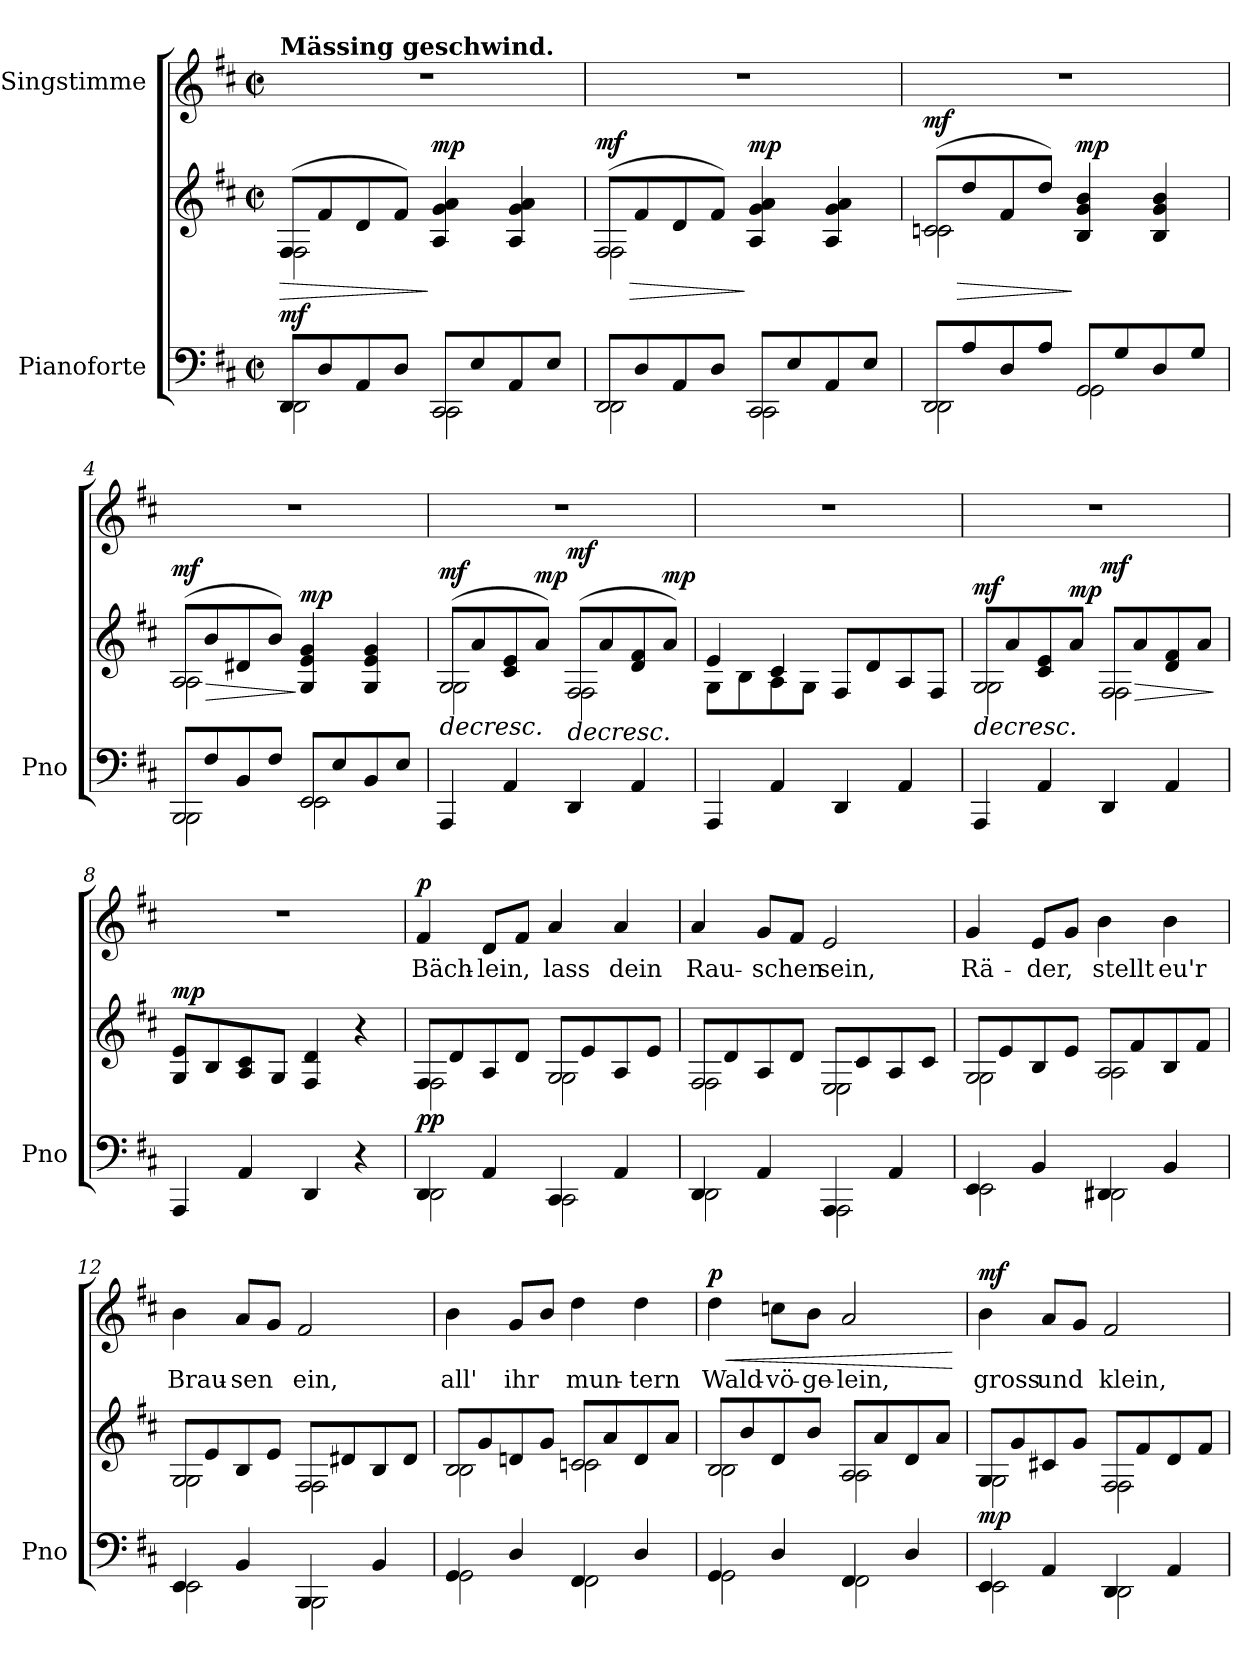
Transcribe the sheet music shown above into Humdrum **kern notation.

**kern	**kern	**dynam	**kern	**text	**dynam
*part2	*part2	*part2	*part1	*part1	*part1
*staff3	*staff2	*staff2/3	*staff1	*staff1	*staff1
*I"Pianoforte	*	*	*I"Singstimme	*	*
*I'Pno	*	*	*	*	*
*clefF4	*clefG2	*	*clefG2	*	*
*k[f#c#]	*k[f#c#]	*	*k[f#c#]	*	*
*M2/2	*M2/2	*	*M2/2	*	*
*met(c|)	*met(c|)	*	*met(c|)	*	*
=1	=1	=1	=1	=1	=1
!	!	!	!LO:TX:a:B:t=Mässing geschwind.	!	!
!LO:N:head=open	!LO:N:head=open	!LO:HP:b	!	!	!
*^	*^	*	*	*	*
!	!	!	!	!LO:DY:n=1:a=2	!	!	!
8DD/L	2DD\	(>8F#/L	2F#\	> mf	1r	.	.
8D/	.	8f#/	.	.	.	.	.
8AA/	.	8d/	.	.	.	.	.
8D/J	.	8f#/J)	.	.	.	.	.
!LO:N:head=open	!	!	!	!LO:DY:n=2:a	!	!	!
8CC#/L	2CC#\	4A/ 4g/ 4a/	2ryy	] mp	.	.	.
8E/	.	.	.	.	.	.	.
8AA/	.	4A/ 4g/ 4a/	.	.	.	.	.
8E/J	.	.	.	.	.	.	.
=2	=2	=2	=2	=2	=2	=2	=2
!LO:N:head=open	!	!LO:N:head=open	!	!LO:HP:b	!	!	!
!	!	!	!	!LO:DY:n=1:a	!	!	!
8DD/L	2DD\	(>8F#/L	2F#\	> mf	1r	.	.
8D/	.	8f#/	.	.	.	.	.
8AA/	.	8d/	.	.	.	.	.
8D/J	.	8f#/J)	.	.	.	.	.
!LO:N:head=open	!	!	!	!LO:DY:n=2:a	!	!	!
8CC#/L	2CC#\	4A/ 4g/ 4a/	2ryy	] mp	.	.	.
8E/	.	.	.	.	.	.	.
8AA/	.	4A/ 4g/ 4a/	.	.	.	.	.
8E/J	.	.	.	.	.	.	.
=3	=3	=3	=3	=3	=3	=3	=3
!LO:N:head=open	!	!LO:N:head=open	!	!LO:HP:b	!	!	!
!	!	!	!	!LO:DY:n=1:a	!	!	!
8DD/L	2DD\	(>8cn/L	2c\	> mf	1r	.	.
8A/	.	8dd/	.	.	.	.	.
8D/	.	8f#/	.	.	.	.	.
8A/J	.	8dd/J)	.	.	.	.	.
!LO:N:head=open	!	!	!	!LO:DY:n=2:a	!	!	!
8GG/L	2GG\	4B/ 4g/ 4b/	2ryy	] mp	.	.	.
8G/	.	.	.	.	.	.	.
8D/	.	4B/ 4g/ 4b/	.	.	.	.	.
8G/J	.	.	.	.	.	.	.
=4	=4	=4	=4	=4	=4	=4	=4
!LO:N:head=open	!	!LO:N:head=open	!	!LO:HP:b	!	!	!
!	!	!	!	!LO:DY:n=1:a	!	!	!
8BBB/L	2BBB\	(>8A/L	2A\	> mf	1r	.	.
8F#/	.	8b/	.	.	.	.	.
8BB/	.	8d#X/	.	.	.	.	.
8F#/J	.	8b/J)	.	.	.	.	.
!LO:N:head=open	!	!	!	!LO:DY:n=2:a	!	!	!
8EE/L	2EE\	4G/ 4e/ 4g/	2ryy	] mp	.	.	.
8E/	.	.	.	.	.	.	.
8BB/	.	4G/ 4e/ 4g/	.	.	.	.	.
8E/J	.	.	.	.	.	.	.
*v	*v	*	*	*	*	*	*
=5	=5	=5	=5	=5	=5	=5
!	!LO:N:head=open	!	!LO:HP:b	!	!	!
!	!	!	!LO:DY:n=1:a	!	!	!
4AAA/	(>8G/L	2G\	> mf	1r	.	.
.	8a/	.	.	.	.	.
4AA/	8c#/ 8e/	.	.	.	.	.
!	!	!	!LO:DY:n=2:a	!	!	!
.	8a/J)	.	mp	.	.	.
!	!LO:N:head=open	!	!LO:HP:n=1:b	!	!	!
!	!	!	!LO:DY:n=3:a	!	!	!
4DD/	(>8F#/L	2F#\	] > mf	.	.	.
.	8a/	.	.	.	.	.
4AA/	8d/ 8f#/	.	.	.	.	.
!	!	!	!LO:DY:n=4:a	!	!	!
.	8a/J)	.	mp	.	.	.
*	*v	*v	*	*	*	*
.	.	]	.	.	.
!!LO:LB:g=z
=6	=6	=6	=6	=6	=6
*	*^	*	*	*	*
4AAA/	4e/	8G\L	.	1r	.	.
.	.	8B\	.	.	.	.
4AA/	4c#/	8A\	.	.	.	.
.	.	8G\J	.	.	.	.
4DD/	8F#/L	2ryy	.	.	.	.
.	8d/	.	.	.	.	.
4AA/	8A/	.	.	.	.	.
.	8F#/J	.	.	.	.	.
=7	=7	=7	=7	=7	=7	=7
!	!LO:N:head=open	!	!LO:HP:b	!	!	!
!	!	!	!LO:DY:n=1:a	!	!	!
4AAA/	8G/L	2G\	> mf	1r	.	.
.	8a/	.	.	.	.	.
4AA/	8c#/ 8e/	.	.	.	.	.
!	!	!	!LO:DY:n=2:a	!	!	!
.	8a/J	.	mp	.	.	.
!	!LO:N:head=open	!	!LO:HP:n=1:b	!	!	!
!	!	!	!LO:DY:n=3:a	!	!	!
4DD/	8F#/L	2F#\	] > mf	.	.	.
.	8a/	.	.	.	.	.
4AA/	8d/ 8f#/	.	.	.	.	.
.	8a/J	.	.	.	.	.
*	*v	*v	*	*	*	*
.	.	]	.	.	.
=8	=8	=8	=8	=8	=8
!	!	!LO:DY:a	!	!	!
4AAA/	8G/ 8e/L	mp	1r	.	.
.	8B/	.	.	.	.
4AA/	8A/ 8c#/	.	.	.	.
.	8G/J	.	.	.	.
4DD/	4F#/ 4d/	.	.	.	.
4r	4r	.	.	.	.
=9	=9	=9	=9	=9	=9
*^	*	*	*	*	*
!	!	!LO:N:head=open	!LO:DY:a=2	!	!LO:LY:b	!LO:DY:a
*	*	*^	*	*	*	*
4DD/	2DD\	8F#/L	2F#\	pp	4f#/	Bäch-	p
.	.	8d/	.	.	.	.	.
!	!	!	!	!	!	!LO:LY:b	!
4AA/	.	8A/	.	.	8d/L	-lein,	.
.	.	8d/J	.	.	8f#/J	.	.
!	!	!LO:N:head=open	!	!	!	!LO:LY:b	!
4CC#/	2CC#\	8G/L	2G\	.	4a/	lass	.
.	.	8e/	.	.	.	.	.
!	!	!	!	!	!	!LO:LY:b	!
4AA/	.	8A/	.	.	4a/	dein	.
.	.	8e/J	.	.	.	.	.
=10	=10	=10	=10	=10	=10	=10	=10
!	!	!LO:N:head=open	!	!	!	!LO:LY:b	!
4DD/	2DD\	8F#/L	2F#\	.	4a/	Rau-	.
.	.	8d/	.	.	.	.	.
!	!	!	!	!	!	!LO:LY:b	!
4AA/	.	8A/	.	.	8g/L	-schen	.
.	.	8d/J	.	.	8f#/J	.	.
!	!	!LO:N:head=open	!	!	!	!LO:LY:b	!
4AAA/	2AAA\	8E/L	2E\	.	2e/	sein,	.
.	.	8c#/	.	.	.	.	.
4AA/	.	8A/	.	.	.	.	.
.	.	8c#/J	.	.	.	.	.
=11	=11	=11	=11	=11	=11	=11	=11
!	!	!LO:N:head=open	!	!	!	!LO:LY:b	!
4EE/	2EE\	8G/L	2G\	.	4g/	Rä-	.
.	.	8e/	.	.	.	.	.
!	!	!	!	!	!	!LO:LY:b	!
4BB/	.	8B/	.	.	8e/L	-der,	.
.	.	8e/J	.	.	8g/J	.	.
!	!	!LO:N:head=open	!	!	!	!LO:LY:b	!
4DD#X/	2DD#\	8A/L	2A\	.	4b\	stellt	.
.	.	8f#/	.	.	.	.	.
!	!	!	!	!	!	!LO:LY:b	!
4BB/	.	8B/	.	.	4b\	eu'r	.
.	.	8f#/J	.	.	.	.	.
!!LO:LB:g=z
=12	=12	=12	=12	=12	=12	=12	=12
!	!	!LO:N:head=open	!	!	!	!LO:LY:b	!
4EE/	2EE\	8G/L	2G\	.	4b\	Brau-	.
.	.	8e/	.	.	.	.	.
!	!	!	!	!	!	!LO:LY:b	!
4BB/	.	8B/	.	.	8a/L	-sen	.
.	.	8e/J	.	.	8g/J	.	.
!	!	!LO:N:head=open	!	!	!	!LO:LY:b	!
4BBB/	2BBB\	8F#/L	2F#\	.	2f#/	ein,	.
.	.	8d#X/	.	.	.	.	.
4BB/	.	8B/	.	.	.	.	.
.	.	8d#/J	.	.	.	.	.
=13	=13	=13	=13	=13	=13	=13	=13
!	!	!LO:N:head=open	!	!	!	!LO:LY:b	!
4GG/	2GG\	8B/L	2B\	.	4b\	all'	.
.	.	8g/	.	.	.	.	.
!	!	!	!	!	!	!LO:LY:b	!
4D/	.	8dn/	.	.	8g/L	ihr	.
.	.	8g/J	.	.	8b/J	.	.
!	!	!LO:N:head=open	!	!	!	!LO:LY:b	!
4FF#/	2FF#\	8cn/L	2c\	.	4dd\	mun-	.
.	.	8a/	.	.	.	.	.
!	!	!	!	!	!	!LO:LY:b	!
4D/	.	8d/	.	.	4dd\	-tern	.
.	.	8a/J	.	.	.	.	.
=14	=14	=14	=14	=14	=14	=14	=14
!	!	!LO:N:head=open	!	!	!	!LO:LY:b	!LO:HP:b
!	!	!	!	!	!	!	!LO:DY:n=1:a
4GG/	2GG\	8B/L	2B\	.	4dd\	Wald-	< p
.	.	8b/	.	.	.	.	.
!	!	!	!	!	!	!LO:LY:b	!
4D/	.	8d/	.	.	8ccn\L	-vö-	.
!	!	!	!	!	!	!LO:LY:b	!
.	.	8b/J	.	.	8b\J	-ge-	.
!	!	!LO:N:head=open	!	!	!	!LO:LY:b	!
4FF#/	2FF#\	8A/L	2A\	.	2a/	-lein,	.
.	.	8a/	.	.	.	.	.
4D/	.	8d/	.	.	.	.	.
.	.	8a/J	.	.	.	.	.
*v	*v	*	*	*	*	*	*
*	*v	*v	*	*	*	*
.	.	.	.	.	[
=15	=15	=15	=15	=15	=15
*^	*	*	*	*	*
!	!	!LO:N:head=open	!LO:DY:a=2	!	!LO:LY:b	!LO:DY:a
*	*	*^	*	*	*	*
4EE/	2EE\	8G/L	2G\	mp	4b\	gross	mf
.	.	8g/	.	.	.	.	.
!	!	!	!	!	!	!LO:LY:b	!
4AA/	.	8c#X/	.	.	8a/L	und	.
.	.	8g/J	.	.	8g/J	.	.
!	!	!LO:N:head=open	!	!	!	!LO:LY:b	!
4DD/	2DD\	8F#/L	2F#\	.	2f#/	klein,	.
.	.	8f#/	.	.	.	.	.
4AA/	.	8d/	.	.	.	.	.
.	.	8f#/J	.	.	.	.	.
*v	*v	*	*	*	*	*	*
*	*v	*v	*	*	*	*
=	=	=	=	=	=
*-	*-	*-	*-	*-	*-
